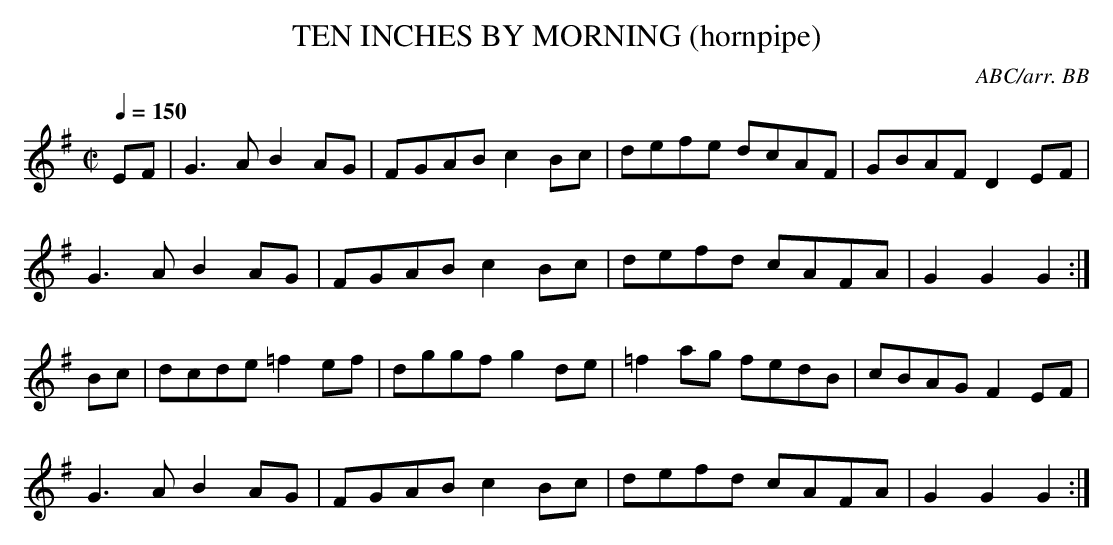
X:1
T:TEN INCHES BY MORNING (hornpipe)
Q:1/4=150
C:ABC/arr. BB
M:C|
L:1/8
K:G
EF|G3A B2AG|FGAB c2Bc|defe dcAF|GBAF D2EF|
G3A B2AG|FGAB c2Bc|defd cAFA|G2 G2 G2 :|
Bc|dcde =f2ef|dggf g2de|=f2ag fedB|cBAG F2EF|
G3A B2AG|FGAB c2Bc|defd cAFA|G2 G2 G2 :|
